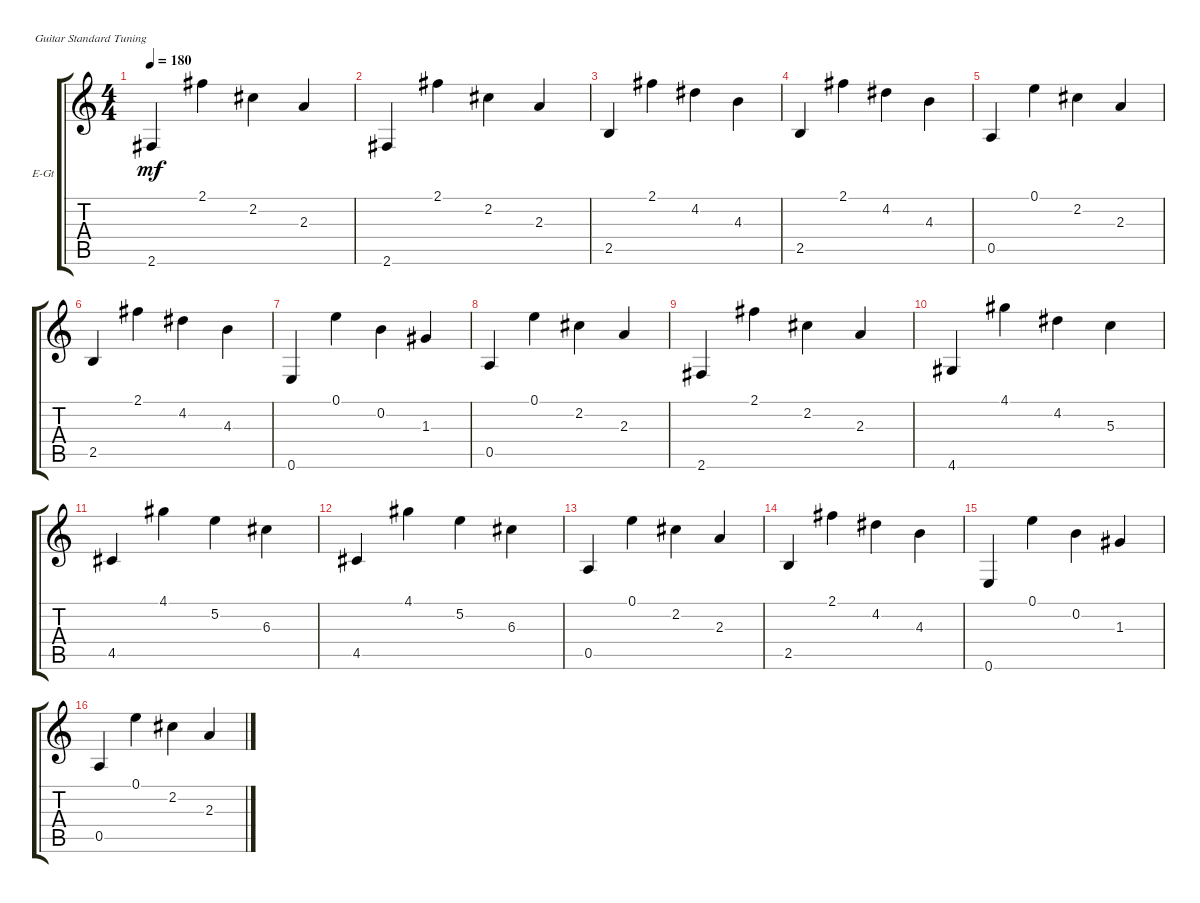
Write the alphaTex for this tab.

\defaultSystemsLayout 4
\bracketExtendMode groupsimilarinstruments
\firstSystemTrackNameOrientation horizontal
\otherSystemsTrackNameOrientation horizontal
\track ("перебор и соло" "E-Gt") {instrument electricguitarclean}
\staff {score tabs}
\tuning (E4 B3 G3 D3 A2 E2)
\ts (4 4)
\tempo 180
\clef g2
\ks c
2.6.4{dy mf} 2.1.4 2.2.4 2.3.4 |
2.6.4 2.1.4 2.2.4 2.3.4 |
2.5.4 2.1.4 4.2.4 4.3.4 |
2.5.4 2.1.4 4.2.4 4.3.4 |
0.5.4 0.1.4 2.2.4 2.3.4 |
2.5.4 2.1.4 4.2.4 4.3.4 |
0.6.4 0.1.4 0.2.4 1.3.4 |
0.5.4 0.1.4 2.2.4 2.3.4 |
2.6.4 2.1.4 2.2.4 2.3.4 |
4.6.4 4.1.4 4.2.4 5.3.4 |
4.5.4 4.1.4 5.2.4 6.3.4 |
4.5.4 4.1.4 5.2.4 6.3.4 |
0.5.4 0.1.4 2.2.4 2.3.4 |
2.5.4 2.1.4 4.2.4 4.3.4 |
0.6.4 0.1.4 0.2.4 1.3.4 |
0.5.4 0.1.4 2.2.4 2.3.4
